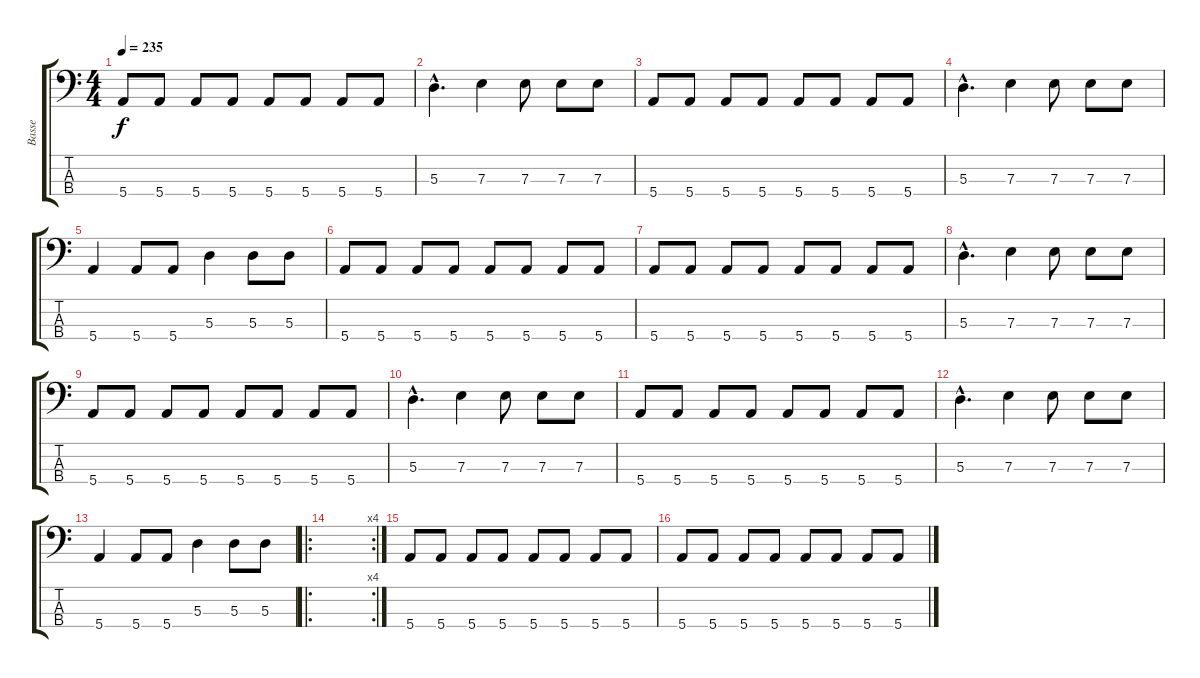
\track ("Basse" "Basse") {instrument electricbasspick}
\staff {score tabs}
\tuning (G2 D2 A1 E1) {hide}
\ts (4 4)
\tempo 235
\clef f4
\ks c
5.4.8{dy f} 5.4.8 5.4.8 5.4.8 5.4.8 5.4.8 5.4.8 5.4.8 |
5.3{hac}.4{d} 7.3.4 7.3.8 7.3.8 7.3.8 |
5.4.8 5.4.8 5.4.8 5.4.8 5.4.8 5.4.8 5.4.8 5.4.8 |
5.3{hac}.4{d} 7.3.4 7.3.8 7.3.8 7.3.8 |
5.4.4 5.4.8 5.4.8 5.3.4 5.3.8 5.3.8 |
5.4.8 5.4.8 5.4.8 5.4.8 5.4.8 5.4.8 5.4.8 5.4.8 |
5.4.8 5.4.8 5.4.8 5.4.8 5.4.8 5.4.8 5.4.8 5.4.8 |
5.3{hac}.4{d} 7.3.4 7.3.8 7.3.8 7.3.8 |
5.4.8 5.4.8 5.4.8 5.4.8 5.4.8 5.4.8 5.4.8 5.4.8 |
5.3{hac}.4{d} 7.3.4 7.3.8 7.3.8 7.3.8 |
5.4.8 5.4.8 5.4.8 5.4.8 5.4.8 5.4.8 5.4.8 5.4.8 |
5.3{hac}.4{d} 7.3.4 7.3.8 7.3.8 7.3.8 |
5.4.4 5.4.8 5.4.8 5.3.4 5.3.8 5.3.8 |
\ro
\rc 4
|
5.4.8 5.4.8 5.4.8 5.4.8 5.4.8 5.4.8 5.4.8 5.4.8 |
5.4.8 5.4.8 5.4.8 5.4.8 5.4.8 5.4.8 5.4.8 5.4.8
